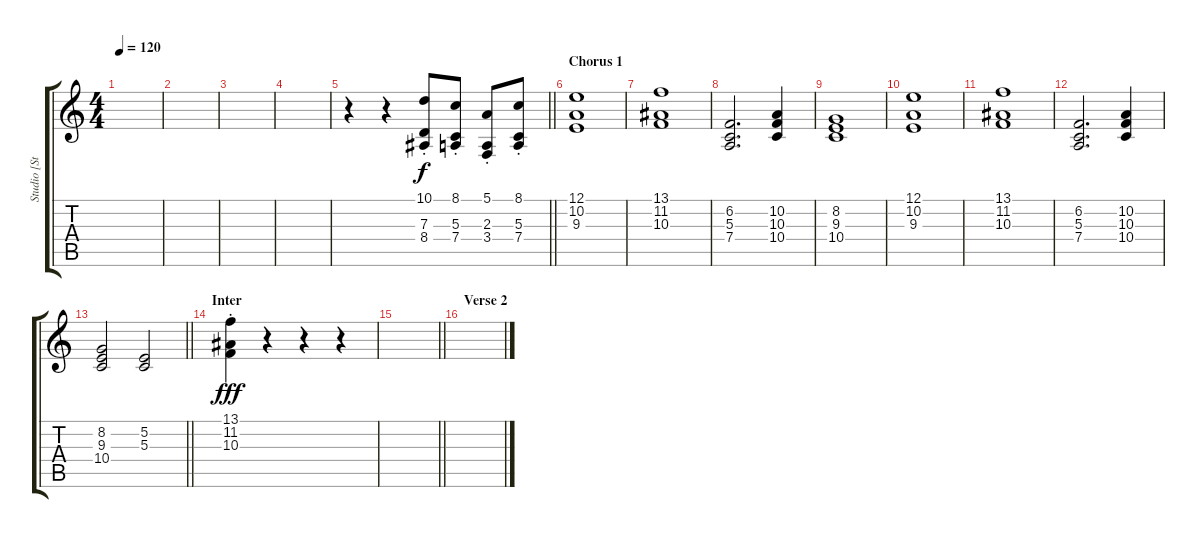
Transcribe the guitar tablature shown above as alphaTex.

\track ("Studio [Strings]" "Studio [St") {instrument stringensemble1}
\staff {score tabs}
\tuning (E4 B3 G3 D3 A2 E2) {hide}
\ts (4 4)
\tempo 120
\clef g2
\ks c
|
|
|
|
\barLineRight lightlight
r.4 r.4 (10.1{st} 7.3{st} 8.4{st}).8 (8.1{st} 5.3{st} 7.4{st}).8 (5.1{st} 2.3{st} 3.4{st}).8 (8.1{st} 5.3{st} 7.4{st}).8 |
\section ("" "Chorus 1")
(12.1 10.2 9.3).1{volume 11 balance 11} |
(13.1 11.2 10.3).1 |
(6.2 5.3 7.4).2{d} (10.2 10.3 10.4).4 |
(8.2 9.3 10.4).1 |
(12.1 10.2 9.3).1 |
(13.1 11.2 10.3).1 |
(6.2 5.3 7.4).2{d} (10.2 10.3 10.4).4 |
\barLineRight lightlight
(8.2 9.3 10.4).2 (5.2 5.3).2 |
\section ("" "Inter")
(13.1{st} 11.2{st} 10.3{st}).4{dy fff} r.4 r.4 r.4 |
\barLineRight lightlight
|
\section ("" "Verse 2")
